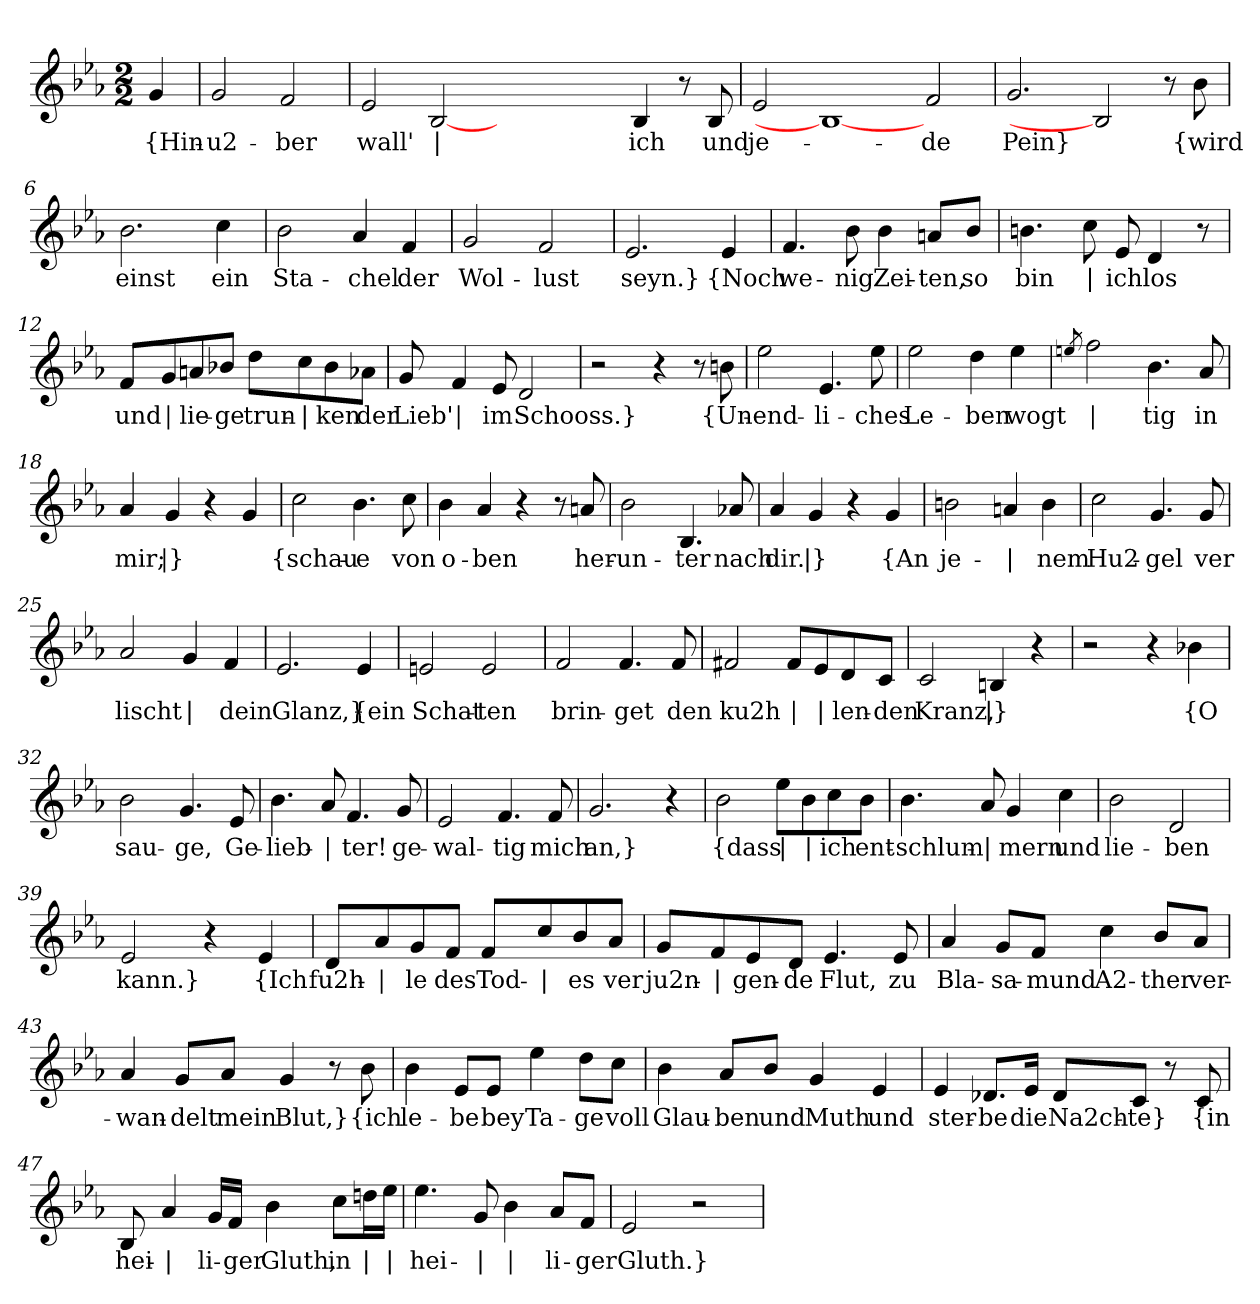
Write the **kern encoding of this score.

**kern	**text
*part1	*part1
*staff1	*staff1
*clefG2	*
*k[b-e-a-]	*
*M2/2	*
=1	=1
!	!LO:LY:b
4g/	{Hin-
=2	=2
!	!LO:LY:b
2g/	u2-
!	!LO:LY:b
2f/	-ber
=3	=3
!	!LO:LY:b
2e-/	wall'
!	!LO:LY:b
[2B-	|
1.ryy	.
!	!LO:LY:b
4B-/	ich
8r	.
!	!LO:LY:b
8B-/	und
=4	=4
!	!LO:LY:b
2e-/	je-
1B-_	.
!	!LO:LY:b
2f/	-de
=5	=5
!	!LO:LY:b
2.g/	Pein}
2B-]	.
8r	.
!	!LO:LY:b
8b-\	{wird
=6	=6
!	!LO:LY:b
2.b-\	einst
!	!LO:LY:b
4cc\	ein
=7	=7
!	!LO:LY:b
2b-\	Sta-
!	!LO:LY:b
4a-/	-chel
!	!LO:LY:b
4f/	der
=8	=8
!	!LO:LY:b
2g/	Wol-
!	!LO:LY:b
2f/	-lust
!!LO:LB:g=z
=9	=9
!	!LO:LY:b
2.e-/	seyn.}
!	!LO:LY:b
4e-/	{Noch
=10	=10
!	!LO:LY:b
4.f/	we-
!	!LO:LY:b
8b-\	-nig
!	!LO:LY:b
4b-\	Zei-
!	!LO:LY:b
8an/L	-ten,
!	!LO:LY:b
8b-/J	so
=11	=11
!	!LO:LY:b
4.bn\	bin
!	!LO:LY:b
8cc\	|
!	!LO:LY:b
8e-/	ich
!	!LO:LY:b
4d/	los
8r	.
=12	=12
!	!LO:LY:b
8f/L	und
!	!LO:LY:b
8g/	|
!	!LO:LY:b
8an/	lie-
!	!LO:LY:b
8b-X/J	-ge
!	!LO:LY:b
8dd\L	trun-
!	!LO:LY:b
8cc\	|
!	!LO:LY:b
8b-\	-ken
!	!LO:LY:b
8a-X\J	-der
!!LO:LB:g=z
=13	=13
!	!LO:LY:b
8g/	Lieb'
!	!LO:LY:b
4f/	|
!	!LO:LY:b
8e-/	im
!	!LO:LY:b
2d/	Schooss.}
=14	=14
2r	.
4r	.
8r	.
!	!LO:LY:b
8bn\	{Un-
=15	=15
!	!LO:LY:b
2ee-\	-end-
!	!LO:LY:b
4.e-/	-li-
!	!LO:LY:b
8ee-\	-ches
=16	=16
!	!LO:LY:b
2ee-\	Le-
!	!LO:LY:b
4dd\	-ben
!	!LO:LY:b
4ee-\	wogt
=17	=17
8qeen/	.
!	!LO:LY:b
2ff\	|
!	!LO:LY:b
4.b-\	-tig
!	!LO:LY:b
8a-/	in
=18	=18
!	!LO:LY:b
4a-/	mir;
!	!LO:LY:b
4g/	|}
4r	.
4g/	.
!!LO:LB:g=z
=19	=19
!	!LO:LY:b
2cc\	{schau-
!	!LO:LY:b
4.b-\	-e
!	!LO:LY:b
8cc\	von
=20	=20
!	!LO:LY:b
4b-\	o-
!	!LO:LY:b
4a-/	-ben
4r	.
8r	.
!	!LO:LY:b
8an/	her-
=21	=21
!	!LO:LY:b
2b-\	-un-
!	!LO:LY:b
4.B-/	-ter
!	!LO:LY:b
8a-X/	nach
=22	=22
!	!LO:LY:b
4a-/	dir.
!	!LO:LY:b
4g/	|}
4r	.
!	!LO:LY:b
4g/	{An
=23	=23
!	!LO:LY:b
2bn\	je-
!	!LO:LY:b
4an/	|
!	!LO:LY:b
4b\	-nem
=24	=24
!	!LO:LY:b
2cc\	Hu2-
!	!LO:LY:b
4.g/	-gel
!	!LO:LY:b
8g/	ver
=25	=25
!	!LO:LY:b
2a-/	lischt
!	!LO:LY:b
4g/	|
!	!LO:LY:b
4f/	dein
!!LO:LB:g=z
=26	=26
!	!LO:LY:b
2.e-/	Glanz,}
!	!LO:LY:b
4e-/	{ein
=27	=27
!	!LO:LY:b
2en/	Schat-
!	!LO:LY:b
2e/	-ten
=28	=28
!	!LO:LY:b
2f/	brin-
!	!LO:LY:b
4.f/	-get
!	!LO:LY:b
8f/	den
=29	=29
!	!LO:LY:b
2f#X/	ku2h
!	!LO:LY:b
8f#/L	|
!	!LO:LY:b
8e-/	|
!	!LO:LY:b
8d/	-len-
!	!LO:LY:b
8c/J	-den
=30	=30
!	!LO:LY:b
2c/	Kranz,
!	!LO:LY:b
4Bn/	|}
4r	.
=31	=31
2r	.
4r	.
!	!LO:LY:b
4b-X\	{O
=32	=32
!	!LO:LY:b
2b-\	sau-
!	!LO:LY:b
4.g/	-ge,
!	!LO:LY:b
8e-/	Ge-
!!LO:LB:g=z
=33	=33
!	!LO:LY:b
4.b-\	-lieb-
!	!LO:LY:b
8a-/	|
!	!LO:LY:b
4.f/	-ter!
!	!LO:LY:b
8g/	ge-
=34	=34
!	!LO:LY:b
2e-/	-wal-
!	!LO:LY:b
4.f/	-tig
!	!LO:LY:b
8f/	mich
=35	=35
!	!LO:LY:b
2.g/	an,}
4r	.
=36	=36
!	!LO:LY:b
2b-\	{dass
!	!LO:LY:b
8ee-\L	|
!	!LO:LY:b
8b-\	|
!	!LO:LY:b
8cc\	ich
!	!LO:LY:b
8b-\J	ent-
=37	=37
!	!LO:LY:b
4.b-\	-schlum-
!	!LO:LY:b
8a-/	|
!	!LO:LY:b
4g/	-mern
!	!LO:LY:b
4cc\	und
=38	=38
!	!LO:LY:b
2b-\	lie-
!	!LO:LY:b
2d/	-ben
!!LO:LB:g=z
=39	=39
!	!LO:LY:b
2e-/	kann.}
4r	.
!	!LO:LY:b
4e-/	{Ich
=40	=40
!	!LO:LY:b
8d/L	fu2h-
!	!LO:LY:b
8a-/	|
!	!LO:LY:b
8g/	-le
!	!LO:LY:b
8f/J	des
!	!LO:LY:b
8f/L	Tod-
!	!LO:LY:b
8cc/	|
!	!LO:LY:b
8b-/	-es
!	!LO:LY:b
8a-/J	ver
=41	=41
!	!LO:LY:b
8g/L	-ju2n-
!	!LO:LY:b
8f/	|
!	!LO:LY:b
8e-/	-gen-
!	!LO:LY:b
8d/J	-de
!	!LO:LY:b
4.e-/	Flut,
!	!LO:LY:b
8e-/	zu
=42	=42
!	!LO:LY:b
4a-/	Bla-
!	!LO:LY:b
8g/L	-sa-
!	!LO:LY:b
8f/J	-mund
!	!LO:LY:b
4cc\	A2-
!	!LO:LY:b
8b-/L	-ther
!	!LO:LY:b
8a-/J	ver-
!!LO:LB:g=z
=43	=43
!	!LO:LY:b
4a-/	-wan-
!	!LO:LY:b
8g/L	-delt
!	!LO:LY:b
8a-/J	mein
!	!LO:LY:b
4g/	Blut,}
8r	.
!	!LO:LY:b
8b-\	{ich
=44	=44
!	!LO:LY:b
4b-\	le-
!	!LO:LY:b
8e-/L	-be
!	!LO:LY:b
8e-/J	bey
!	!LO:LY:b
4ee-\	Ta-
!	!LO:LY:b
8dd\L	-ge
!	!LO:LY:b
8cc\J	voll
=45	=45
!	!LO:LY:b
4b-\	Glau-
!	!LO:LY:b
8a-/L	-ben
!	!LO:LY:b
8b-/J	und
!	!LO:LY:b
4g/	Muth
!	!LO:LY:b
4e-/	und
!!LO:LB:g=z
=46	=46
!	!LO:LY:b
4e-/	ster-
!	!LO:LY:b
8.d-X/L	-be
!	!LO:LY:b
16e-/Jk	die
!	!LO:LY:b
8d-/L	Na2ch-
!	!LO:LY:b
8c/J	-te}
8r	.
!	!LO:LY:b
8c/	{in
=47	=47
!	!LO:LY:b
8B-/	hei-
!	!LO:LY:b
4a-/	|
!	!LO:LY:b
16g/LL	-li-
!	!LO:LY:b
16f/JJ	-ger
!	!LO:LY:b
4b-\	Gluth,
!	!LO:LY:b
8cc\L	in
!	!LO:LY:b
16ddn\L	|
!	!LO:LY:b
16ee-\JJ	|
=48	=48
!	!LO:LY:b
4.ee-\	hei-
!	!LO:LY:b
8g/	|
!	!LO:LY:b
4b-\	|
!	!LO:LY:b
8a-/L	-li-
!	!LO:LY:b
8f/J	-ger
=49	=49
!	!LO:LY:b
2e-/	Gluth.}
2r	.
=	=
*-	*-
